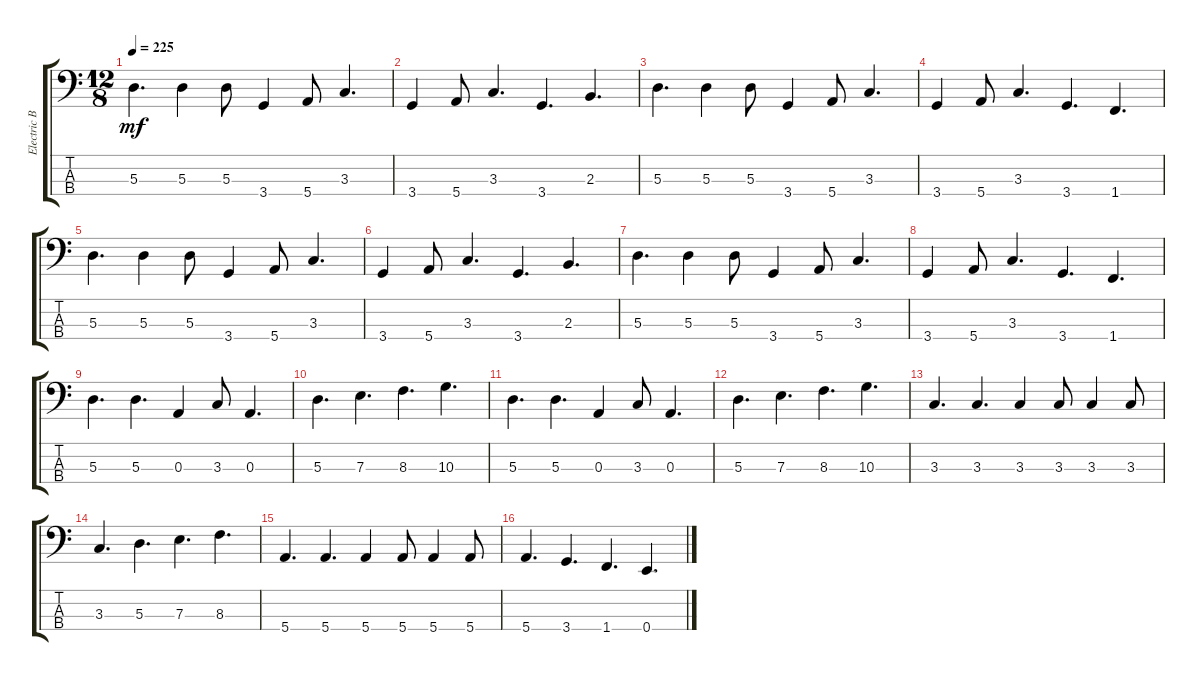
\track ("Electric Bass" "Electric B") {instrument electricbassfinger}
\staff {score tabs}
\tuning (G2 D2 A1 E1) {hide}
\ts (12 8)
\tempo 225
\clef f4
\ks c
5.3.4{d dy mf} 5.3.4 5.3.8 3.4.4 5.4.8 3.3.4{d} |
3.4.4 5.4.8 3.3.4{d} 3.4.4{d} 2.3.4{d} |
5.3.4{d} 5.3.4 5.3.8 3.4.4 5.4.8 3.3.4{d} |
3.4.4 5.4.8 3.3.4{d} 3.4.4{d} 1.4.4{d} |
5.3.4{d} 5.3.4 5.3.8 3.4.4 5.4.8 3.3.4{d} |
3.4.4 5.4.8 3.3.4{d} 3.4.4{d} 2.3.4{d} |
5.3.4{d} 5.3.4 5.3.8 3.4.4 5.4.8 3.3.4{d} |
3.4.4 5.4.8 3.3.4{d} 3.4.4{d} 1.4.4{d} |
5.3.4{d} 5.3.4{d} 0.3.4 3.3.8 0.3.4{d} |
5.3.4{d} 7.3.4{d} 8.3.4{d} 10.3.4{d} |
5.3.4{d} 5.3.4{d} 0.3.4 3.3.8 0.3.4{d} |
5.3.4{d} 7.3.4{d} 8.3.4{d} 10.3.4{d} |
3.3.4{d} 3.3.4{d} 3.3.4 3.3.8 3.3.4 3.3.8 |
3.3.4{d} 5.3.4{d} 7.3.4{d} 8.3.4{d} |
5.4.4{d} 5.4.4{d} 5.4.4 5.4.8 5.4.4 5.4.8 |
5.4.4{d} 3.4.4{d} 1.4.4{d} 0.4.4{d}
